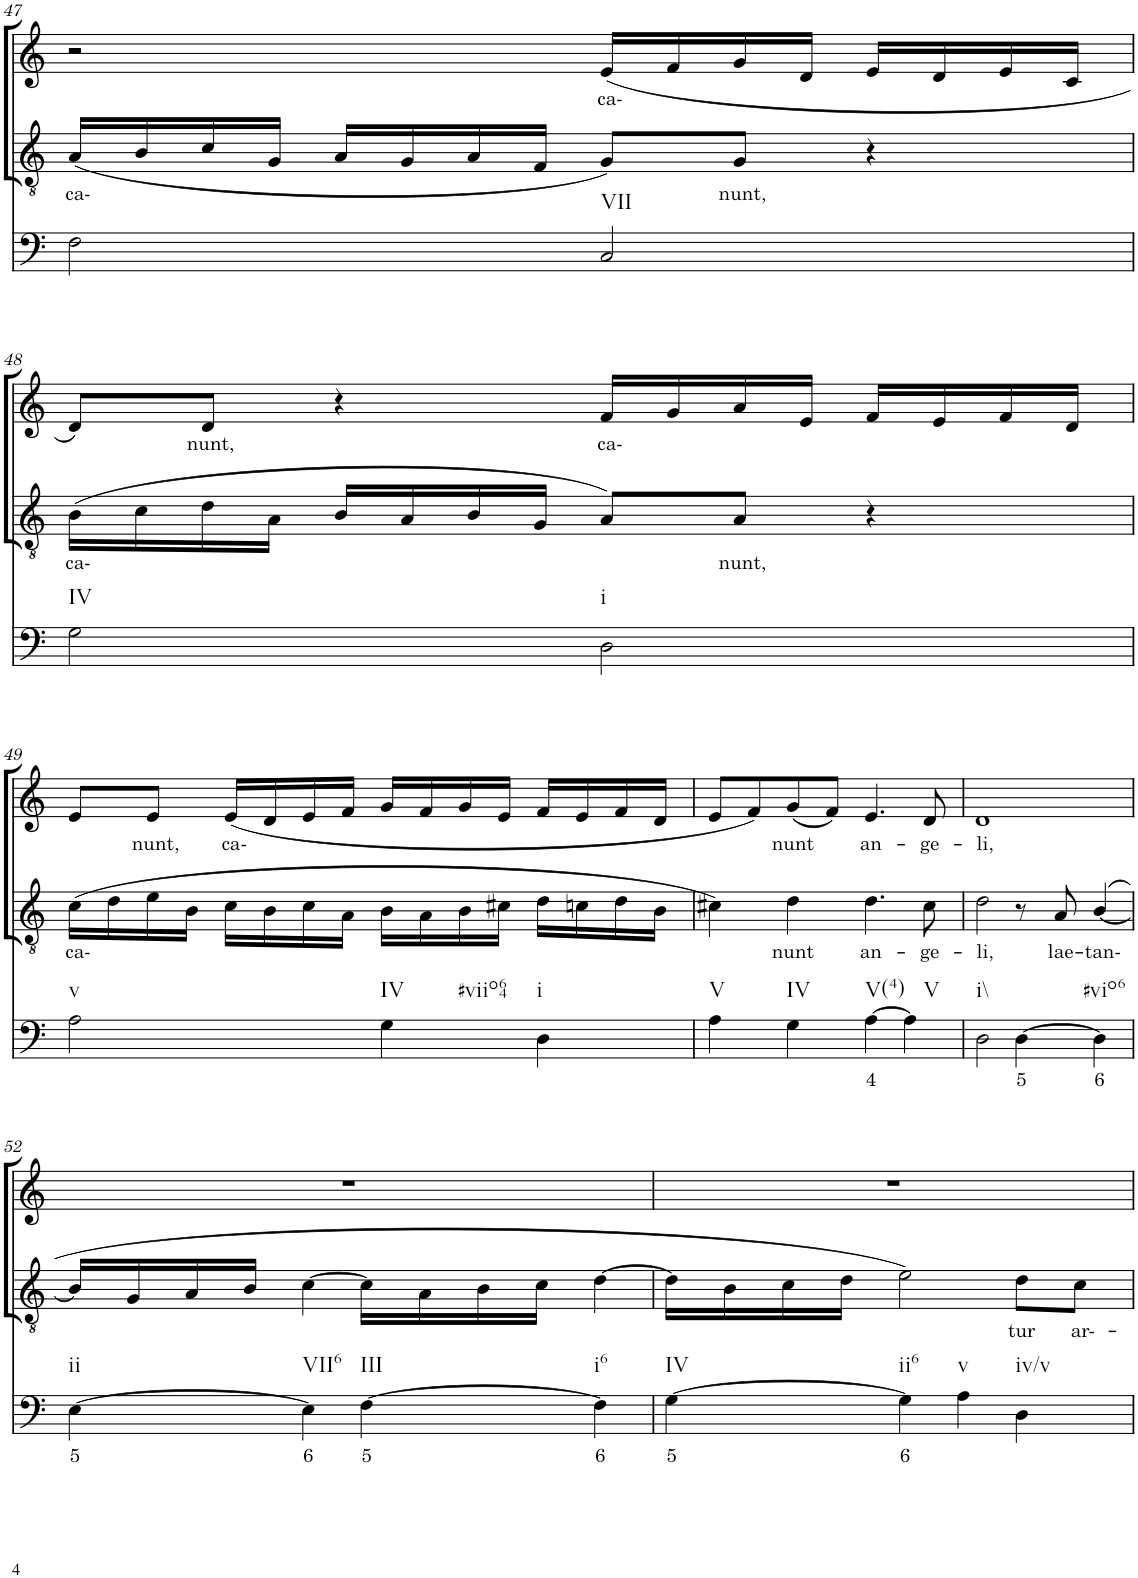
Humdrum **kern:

**kern	**text	**kern	**text	**kern	**text
*part3	*part3	*part2	*part2	*part1	*part1
*staff3	*staff3	*staff2	*staff2	*staff1	*staff1
*I"Continuo	*	*I"Tenor	*	*I"Soprano	*
!!LO:PB:g=z
*clefF4	*	*clefGv2	*	*clefG2	*
*k[]	*	*k[]	*	*k[]	*
*M4/4	*	*M4/4	*	*M4/4	*
=47	=47	=47	=47	=47	=47
!	!	!	!LO:LY:b	!	!
2F\	.	(16A/LL	ca-	2r	.
.	.	16B/	.	.	.
.	.	16c/	.	.	.
.	.	16G/JJ	.	.	.
.	.	16A/LL	.	.	.
.	.	16G/	.	.	.
.	.	16A/	.	.	.
.	.	16F/JJ	.	.	.
!LO:TX:b:t=VII	!	!	!	!	!
!	!	!	!	!	!LO:LY:b
2C/	.	8G/L)	.	(16e/LL	ca-
.	.	.	.	16f/	.
!	!	!	!LO:LY:b	!	!
.	.	8G/J	nunt,	16g/	.
.	.	.	.	16d/JJ	.
.	.	4r	.	16e/LL	.
.	.	.	.	16d/	.
.	.	.	.	16e/	.
.	.	.	.	16c/JJ	.
!!LO:LB:g=z
=48	=48	=48	=48	=48	=48
!LO:TX:b:t=IV	!	!	!	!	!
!	!	!	!LO:LY:b	!	!
2G\	.	(16B\LL	ca-	8d/L)	.
.	.	16c\	.	.	.
!	!	!	!	!	!LO:LY:b
.	.	16d\	.	8d/J	nunt,
.	.	16A\JJ	.	.	.
.	.	16B/LL	.	4r	.
.	.	16A/	.	.	.
.	.	16B/	.	.	.
.	.	16G/JJ	.	.	.
!LO:TX:b:t=i	!	!	!	!	!
!	!	!	!	!	!LO:LY:b
2D\	.	8A/L)	.	16f/LL	ca-
.	.	.	.	16g/	.
!	!	!	!LO:LY:b	!	!
.	.	8A/J	nunt,	16a/	.
.	.	.	.	16e/JJ	.
.	.	4r	.	16f/LL	.
.	.	.	.	16e/	.
.	.	.	.	16f/	.
.	.	.	.	16d/JJ	.
!!LO:LB:g=z
=49	=49	=49	=49	=49	=49
!LO:TX:b:t=v	!	!	!	!	!
!	!	!	!LO:LY:b	!	!
2A\	.	(16c\LL	ca-	8e/L	.
.	.	16d\	.	.	.
!	!	!	!	!	!LO:LY:b
.	.	16e\	.	8e/J	nunt,
.	.	16B\JJ	.	.	.
!	!	!	!	!	!LO:LY:b
.	.	16c\LL	.	(16e/LL	ca-
.	.	16B\	.	16d/	.
.	.	16c\	.	16e/	.
.	.	16A\JJ	.	16f/JJ	.
!LO:TX:b:t=IV	!	!	!	!	!
!LO:TX:b:t=#viio64	!	!	!	!	!
4G\	.	16B\LL	.	16g/LL	.
.	.	16A\	.	16f/	.
.	.	16B\	.	16g/	.
.	.	16c#X\JJ	.	16e/JJ	.
!LO:TX:b:t=i	!	!	!	!	!
4D\	.	16d\LL	.	16f/LL	.
.	.	16cn\	.	16e/	.
.	.	16d\	.	16f/	.
.	.	16B\JJ	.	16d/JJ	.
=50	=50	=50	=50	=50	=50
!LO:TX:b:t=V	!	!	!	!	!
4A\	.	4c#X\)	.	8e/L	.
.	.	.	.	8f/)	.
!LO:TX:b:t=IV	!	!	!	!	!
!	!	!	!LO:LY:b	!	!LO:LY:b
4G\	.	4d\	nunt	(8g/	nunt
.	.	.	.	8f/J)	.
!LO:TX:b:t=V(4)	!	!	!	!	!
!	!LO:LY:b	!	!LO:LY:b	!	!LO:LY:b
[4A\	4	4.d\	an-	4.e/	an-
!LO:TX:b:t=V	!	!	!	!	!
4A\]	.	.	.	.	.
!	!	!	!LO:LY:b	!	!LO:LY:b
.	.	8c#\	ge-	8d/	ge-
=51	=51	=51	=51	=51	=51
!LO:TX:b:t=i\\	!	!	!	!	!
!	!	!	!LO:LY:b	!	!LO:LY:b
2D\	.	2d\	li,	1d	li,
!	!LO:LY:b	!	!	!	!
[4D\	5	8r	.	.	.
!	!	!	!LO:LY:b	!	!
.	.	8A/	lae-	.	.
!LO:TX:b:t=#vio6	!	!	!	!	!
!	!LO:LY:b	!	!LO:LY:b	!	!
4D\]	6	([4B/	tan-	.	.
!!LO:LB:g=z
=52	=52	=52	=52	=52	=52
!LO:TX:b:t=ii	!	!	!	!	!
!	!LO:LY:b	!	!	!	!
[4E\	5	16B/LL]	.	1r	.
.	.	16G/	.	.	.
.	.	16A/	.	.	.
.	.	16B/JJ	.	.	.
!LO:TX:b:t=VII6	!	!	!	!	!
!	!LO:LY:b	!	!	!	!
4E\]	6	[4c\	.	.	.
!LO:TX:b:t=III	!	!	!	!	!
!	!LO:LY:b	!	!	!	!
[4F\	5	16c\LL]	.	.	.
.	.	16A\	.	.	.
.	.	16B\	.	.	.
.	.	16c\JJ	.	.	.
!LO:TX:b:t=i6	!	!	!	!	!
!	!LO:LY:b	!	!	!	!
4F\]	6	[4d\	.	.	.
=53	=53	=53	=53	=53	=53
!LO:TX:b:t=IV	!	!	!	!	!
!	!LO:LY:b	!	!	!	!
[4G\	5	16d\LL]	.	1r	.
.	.	16B\	.	.	.
.	.	16c\	.	.	.
.	.	16d\JJ	.	.	.
!LO:TX:b:t=ii6	!	!	!	!	!
!	!LO:LY:b	!	!	!	!
4G\]	6	2e\)	.	.	.
!LO:TX:b:t=v	!	!	!	!	!
4A\	.	.	.	.	.
!LO:TX:b:t=iv/v	!	!	!	!	!
!	!	!	!LO:LY:b	!	!
4D\	.	8d\L	tur	.	.
!	!	!	!LO:LY:b	!	!
.	.	8c\J	ar--	.	.
=	=	=	=	=	=
*-	*-	*-	*-	*-	*-
